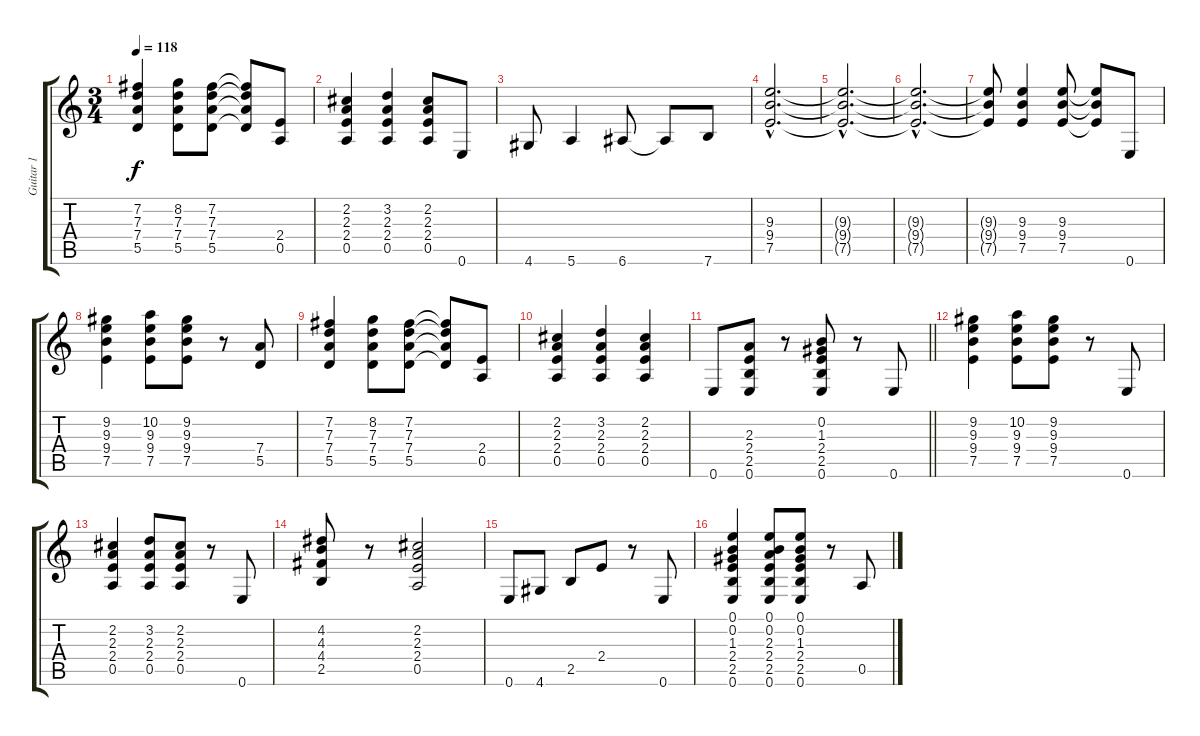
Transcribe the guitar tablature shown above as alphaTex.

\track ("Guitar 1" "Guitar 1") {instrument distortionguitar}
\staff {score tabs}
\tuning (E4 B3 G3 D3 A2 E2) {hide}
\ts (3 4)
\tempo 118
\clef g2
\ks c
(7.2 7.3 7.4 5.5).4{dy f} (8.2 7.3 7.4 5.5).8 (7.2 7.3 7.4 5.5).8 (7.2{t} 7.3{t} 7.4{t} 5.5{t}).8 (2.4 0.5).8 |
(2.2 2.3 2.4 0.5).4 (3.2 2.3 2.4 0.5).4 (2.2 2.3 2.4 0.5).8 0.6.8 |
4.6.8 5.6.4 6.6.8 6.6{t}.8 7.6.8 |
(9.3{hac} 9.4{hac} 7.5{hac}).2{d} |
(9.3{hac t} 9.4{hac t} 7.5{hac t}).2{d} |
(9.3{hac t} 9.4{hac t} 7.5{hac t}).2{d} |
(9.3{t} 9.4{t} 7.5{t}).8 (9.3 9.4 7.5).4 (9.3 9.4 7.5).8 (9.3{t} 9.4{t} 7.5{t}).8 0.6.8 |
(9.2 9.3 9.4 7.5).4 (10.2 9.3 9.4 7.5).8 (9.2 9.3 9.4 7.5).8 r.8 (7.4 5.5).8 |
(7.2 7.3 7.4 5.5).4 (8.2 7.3 7.4 5.5).8 (7.2 7.3 7.4 5.5).8 (7.2{t} 7.3{t} 7.4{t} 5.5{t}).8 (2.4 0.5).8 |
(2.2 2.3 2.4 0.5).4 (3.2 2.3 2.4 0.5).4 (2.2 2.3 2.4 0.5).4 |
\barLineRight lightlight
0.6.8 (2.3 2.4 2.5 0.6).8 r.8 (0.2 1.3 2.4 2.5 0.6).8 r.8 0.6.8 |
(9.2 9.3 9.4 7.5).4 (10.2 9.3 9.4 7.5).8 (9.2 9.3 9.4 7.5).8 r.8 0.6.8 |
(2.2 2.3 2.4 0.5).4 (3.2 2.3 2.4 0.5).8 (2.2 2.3 2.4 0.5).8 r.8 0.6.8 |
(4.2 4.3 4.4 2.5).8 r.8 (2.2 2.3 2.4 0.5).2 |
0.6.8 4.6.8 2.5.8 2.4.8 r.8 0.6.8 |
(0.1 0.2 1.3 2.4 2.5 0.6).4 (0.1 0.2 2.3 2.4 2.5 0.6).8 (0.1 0.2 1.3 2.4 2.5 0.6).8 r.8 0.5.8
